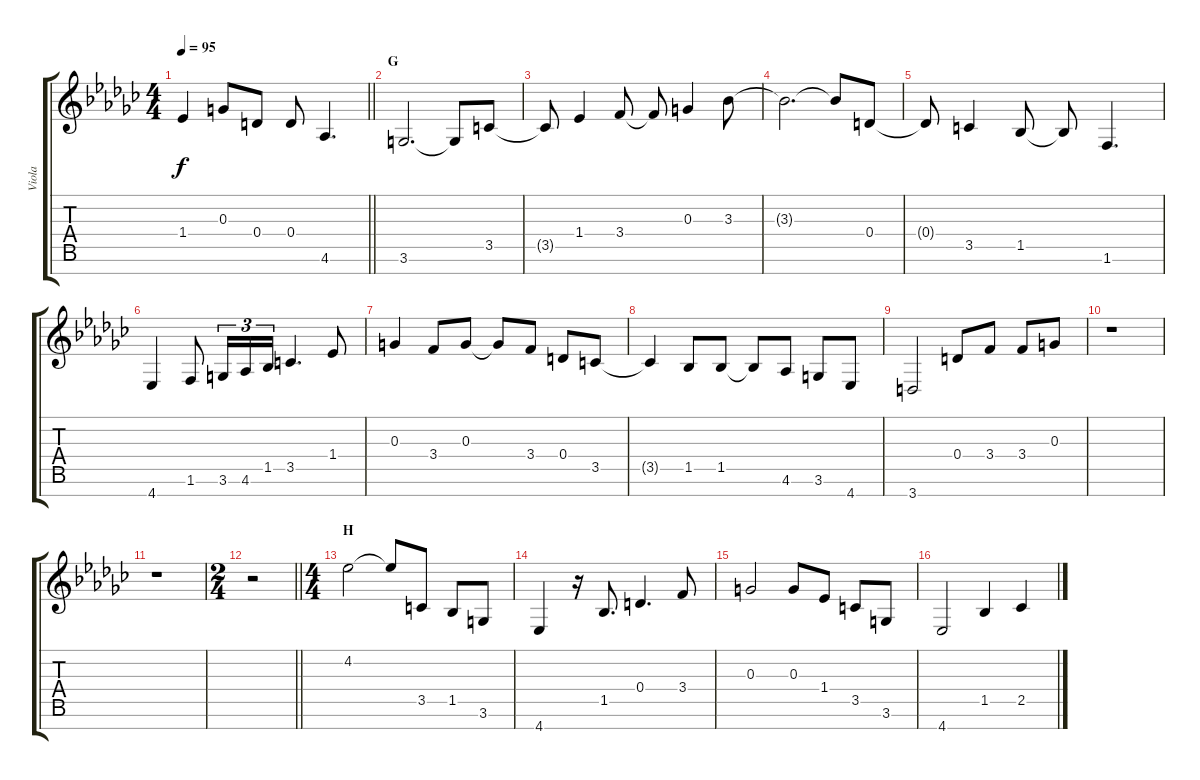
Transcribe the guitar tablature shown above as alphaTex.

\track ("Viola" "Viola") {instrument viola}
\staff {score tabs}
\tuning (E5 B4 G4 D4 A3 E3 B2) {hide}
\ts (4 4)
\tempo 95
\clef g2
\barLineRight lightlight
\ks gb
1.4.4{dy f} 0.3.8 0.4.8 0.4.8 4.6.4{d} |
\section ("" "G")
3.6.2{d} 3.6{t}.8 3.5.8 |
3.5{t}.8 1.4.4 3.4.8 3.4{t}.8 0.3.4 3.3.8 |
3.3{t}.2{d} 3.3{t}.8 0.4.8 |
0.4{t}.8 3.5.4 1.5.8 1.5{t}.8 1.6.4{d} |
4.7.4 1.6.8 3.6.16{tu (3 2)} 4.6.16{tu (3 2)} 1.5.16{tu (3 2)} 3.5.4{d} 1.4.8 |
0.3.4 3.4.8 0.3.8 0.3{t}.8 3.4.8 0.4.8 3.5.8 |
3.5{t}.4 1.5.8 1.5.8 1.5{t}.8 4.6.8 3.6.8 4.7.8 |
3.7.2 0.4.8 3.4.8 3.4.8 0.3.8 |
r.1 |
r.1 |
\ts (2 4)
\barLineRight lightlight
r.2 |
\ts (4 4)
\section ("" "H")
4.2.2 4.2{t}.8 3.5.8 1.5.8 3.6.8 |
4.7.4 r.16 1.5.8{d} 0.4.4{d} 3.4.8 |
0.3.2 0.3.8 1.4.8 3.5.8 3.6.8 |
4.7.2 1.5.4 2.5.4
